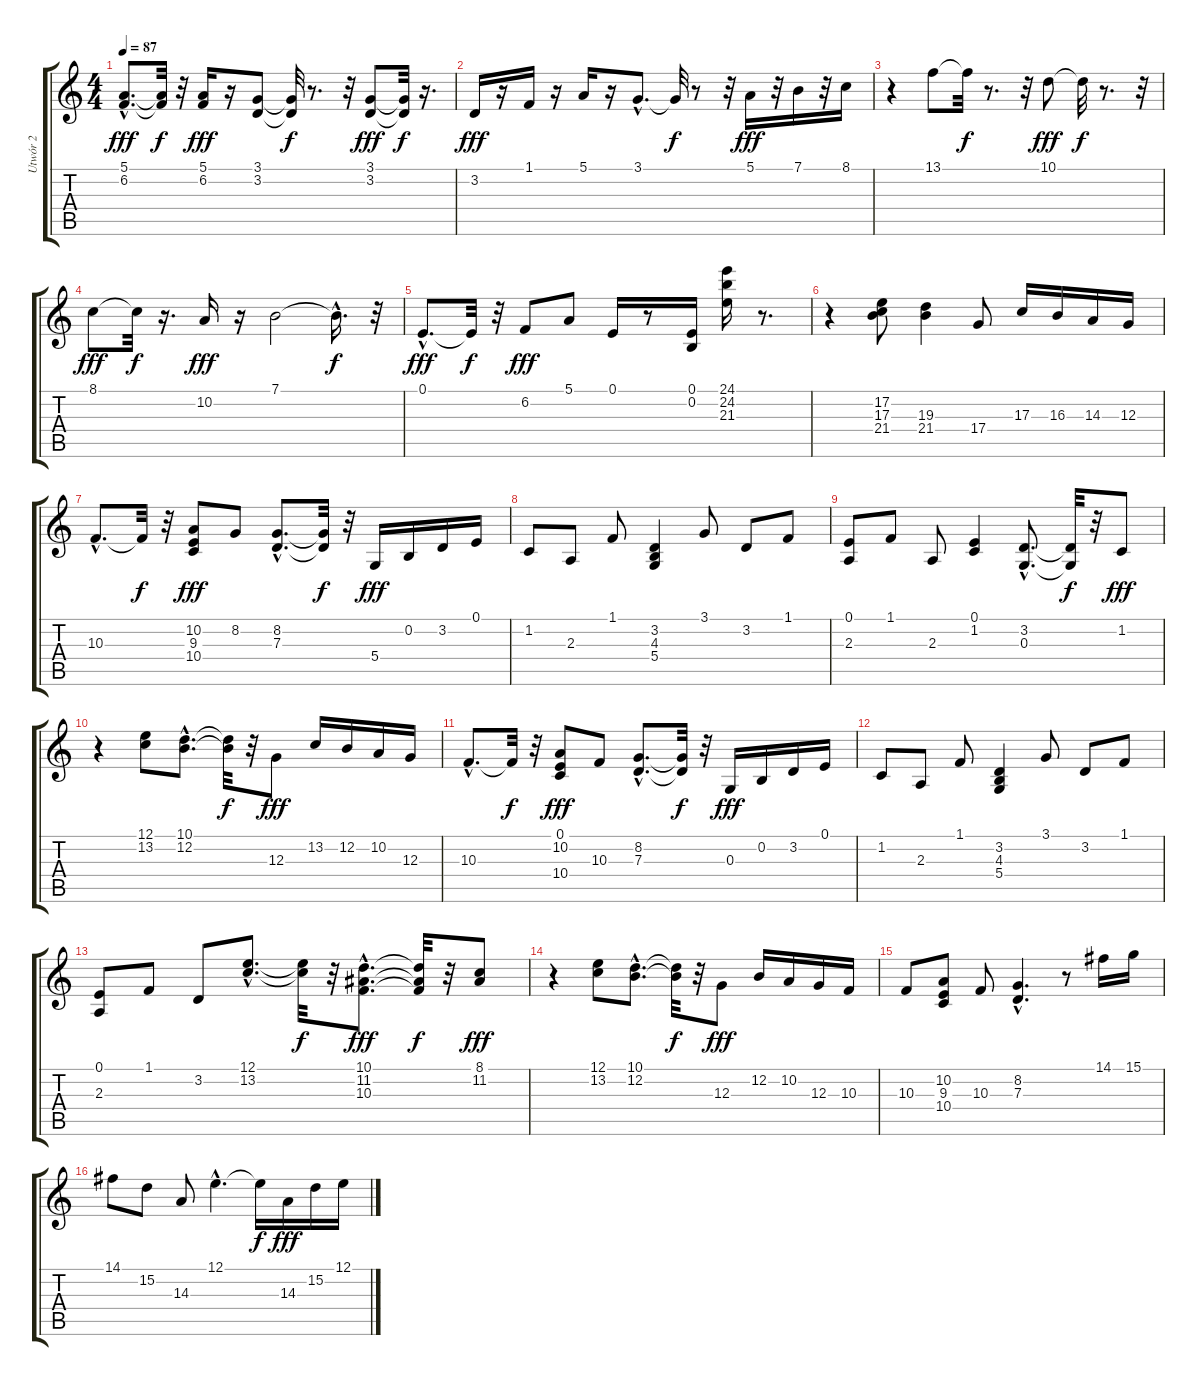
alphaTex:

\track ("Utwór 2" "Utwór 2") {instrument acousticgrandpiano}
\staff {score tabs}
\tuning (E4 B3 G3 D3 A2 E2) {hide}
\ts (4 4)
\tempo 87
\clef g2
\ks c
(5.1{hac} 6.2{hac}).8{d dy fff} (5.1{t} 6.2{t}).32{dy f} r.32 (5.1 6.2).16{dy fff} r.16 (3.1 3.2).8 (3.1{t} 3.2{t}).32{dy f} r.8{d} r.32 (3.1 3.2).8{dy fff} (3.1{t} 3.2{t}).32{dy f} r.16{d} |
3.2.16{dy fff} r.16 1.1.16 r.16 5.1.16 r.16 3.1{hac}.8{d} 3.1{t}.32{dy f} r.8 r.32 5.1.16{dy fff} r.32 7.1.16 r.32 8.1.16 |
r.4 13.1.8 13.1{t}.32{dy f} r.8{d} r.32 10.1.8{dy fff} 10.1{t}.32{dy f} r.8{d} r.32 |
8.1.8{dy fff} 8.1{t}.32{dy f} r.16{d} 10.2.16{dy fff} r.16 7.1.2 7.1{hac t}.16{d dy f} r.32 |
0.1{hac}.8{d dy fff} 0.1{t}.32{dy f} r.32 6.2.8{dy fff} 5.1.8 0.1.16 r.8 (0.1 0.2).16 (24.1 24.2 21.3).16 r.8{d} |
r.4 (17.2 17.3 21.4).8 (19.3 21.4).4 17.4.8 17.3.16 16.3.16 14.3.16 12.3.16 |
10.3{hac}.8{d} 10.3{t}.32{dy f} r.32 (10.2 9.3 10.4).8{dy fff} 8.2.8 (8.2{hac} 7.3{hac}).8{d} (8.2{t} 7.3{t}).32{dy f} r.32 5.4.16{dy fff} 0.2.16 3.2.16 0.1.16 |
1.2.8 2.3.8 1.1.8 (3.2 4.3 5.4).4 3.1.8 3.2.8 1.1.8 |
(0.1 2.3).8 1.1.8 2.3.8 (0.1 1.2).4 (3.2{hac} 0.3{hac}).8{d} (3.2{t} 0.3{t}).32{dy f} r.32 1.2.8{dy fff} |
r.4 (12.1 13.2).8 (10.1{hac} 12.2{hac}).8{d} (10.1{t} 12.2{t}).32{dy f} r.32 12.3.8{dy fff} 13.2.16 12.2.16 10.2.16 12.3.16 |
10.3{hac}.8{d} 10.3{t}.32{dy f} r.32 (0.1 10.2 10.4).8{dy fff} 10.3.8 (8.2{hac} 7.3{hac}).8{d} (8.2{t} 7.3{t}).32{dy f} r.32 0.3.16{dy fff} 0.2.16 3.2.16 0.1.16 |
1.2.8 2.3.8 1.1.8 (3.2 4.3 5.4).4 3.1.8 3.2.8 1.1.8 |
(0.1 2.3).8 1.1.8 3.2.8 (12.1{hac} 13.2{hac}).8{d} (12.1{t} 13.2{t}).32{dy f} r.32 (10.1{hac} 11.2{hac} 10.3{hac}).8{d dy fff} (10.1{t} 11.2{t} 10.3{t}).32{dy f} r.32 (8.1 11.2).8{dy fff} |
r.4 (12.1 13.2).8 (10.1{hac} 12.2{hac}).8{d} (10.1{t} 12.2{t}).32{dy f} r.32 12.3.8{dy fff} 12.2.16 10.2.16 12.3.16 10.3.16 |
10.3.8 (10.2 9.3 10.4).8 10.3.8 (8.2{hac} 7.3{hac}).4{d} r.8 14.1.16 15.1.16 |
14.1.8 15.2.8 14.3.8 12.1{hac}.4{d} 12.1{t}.16{dy f} 14.3.16{dy fff} 15.2.16 12.1.16
